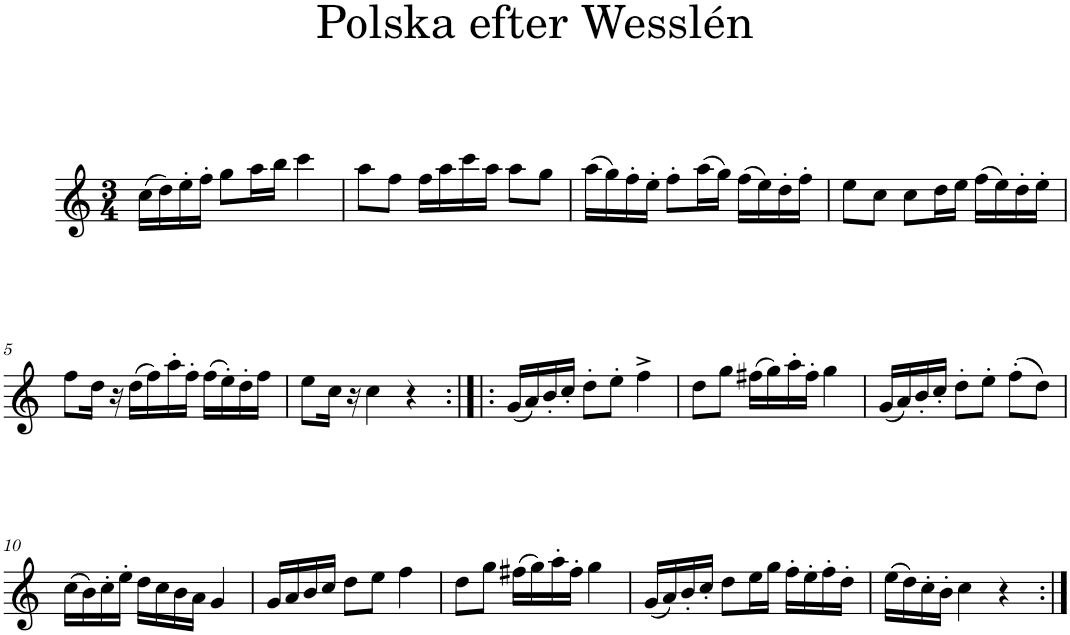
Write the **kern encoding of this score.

**kern
*part1
*staff1
*I"Piano
*I'Pno
*clefG2
*k[]
*M3/4
=1
(16cc\LL
16dd\)
16ee'\
16ff'\JJ
8gg\L
16aa\L
16bb\JJ
4ccc\
=2
8aa\L
8ff\J
16ff\LL
16aa\
16ccc\
16aa\JJ
8aa\L
8gg\J
=3
(16aa\LL
16gg\)
16ff'\
16ee'\JJ
8ff'\L
(16aa\L
16gg\JJ)
(16ff\LL
16ee\)
16dd'\
16ff'\JJ
=4
8ee\L
8cc\J
8cc\L
16dd\L
16ee\JJ
(16ff\LL
16ee\)
16dd'\
16ee'\JJ
!!LO:LB:g=z
=5
8ff\L
16dd\Jk
16r
(16dd\LL
16ff\)
16aa'\
16ff'\JJ
(16ff\LL
16ee'\)
16dd'\
16ff\JJ
=6
8ee\L
16cc\Jk
16r
4cc\
4r
=7:|!|:
(16g/LL
16a/)
16b'/
16cc'/JJ
8dd'\L
8ee'\J
4ff^\
=8
8dd\L
8gg\J
(16ff#X\LL
16gg\)
16aa'\
16ff#'\JJ
4gg\
=9
(16g/LL
16a/)
16b'/
16cc'/JJ
8dd'\L
8ee'\J
(8ff'\L
8dd\J)
!!LO:LB:g=z
=10
(16cc\LL
16b\)
16cc'\
16ee'\JJ
16dd\LL
16cc\
16b\
16a\JJ
4g/
=11
16g/LL
16a/
16b/
16cc/JJ
8dd\L
8ee\J
4ff\
=12
8dd\L
8gg\J
(16ff#X\LL
16gg\)
16aa'\
16ff#'\JJ
4gg\
=13
(16g/LL
16a/)
16b'/
16cc'/JJ
8dd\L
16ee\L
16gg\JJ
16ff'\LL
16ee'\
16ff'\
16dd'\JJ
=14
(16ee\LL
16dd\)
16cc'\
16b'\JJ
4cc\
4r
=:|!
*-
